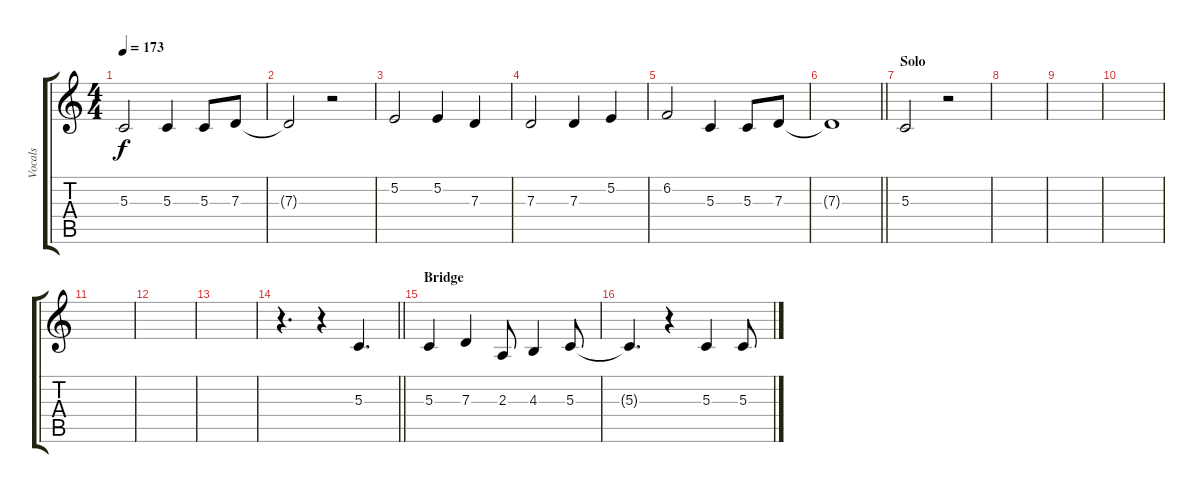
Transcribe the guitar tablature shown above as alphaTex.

\track ("Vocals" "Vocals") {instrument altosax}
\staff {score tabs}
\tuning (E4 B3 G3 D3 A2 E2) {hide}
\ts (4 4)
\tempo 173
\clef g2
\ks c
5.3.2{dy f} 5.3.4 5.3.8 7.3.8 |
7.3{t}.2 r.2 |
5.2.2 5.2.4 7.3.4 |
7.3.2 7.3.4 5.2.4 |
6.2.2 5.3.4 5.3.8 7.3.8 |
\barLineRight lightlight
7.3{t}.1 |
\section ("" "Solo")
5.3.2 r.2 |
|
|
|
|
|
|
\barLineRight lightlight
r.4{d} r.4 5.3.4{d} |
\section ("" "Bridge")
5.3.4 7.3.4 2.3.8 4.3.4 5.3.8 |
5.3{t}.4{d} r.4 5.3.4 5.3.8
